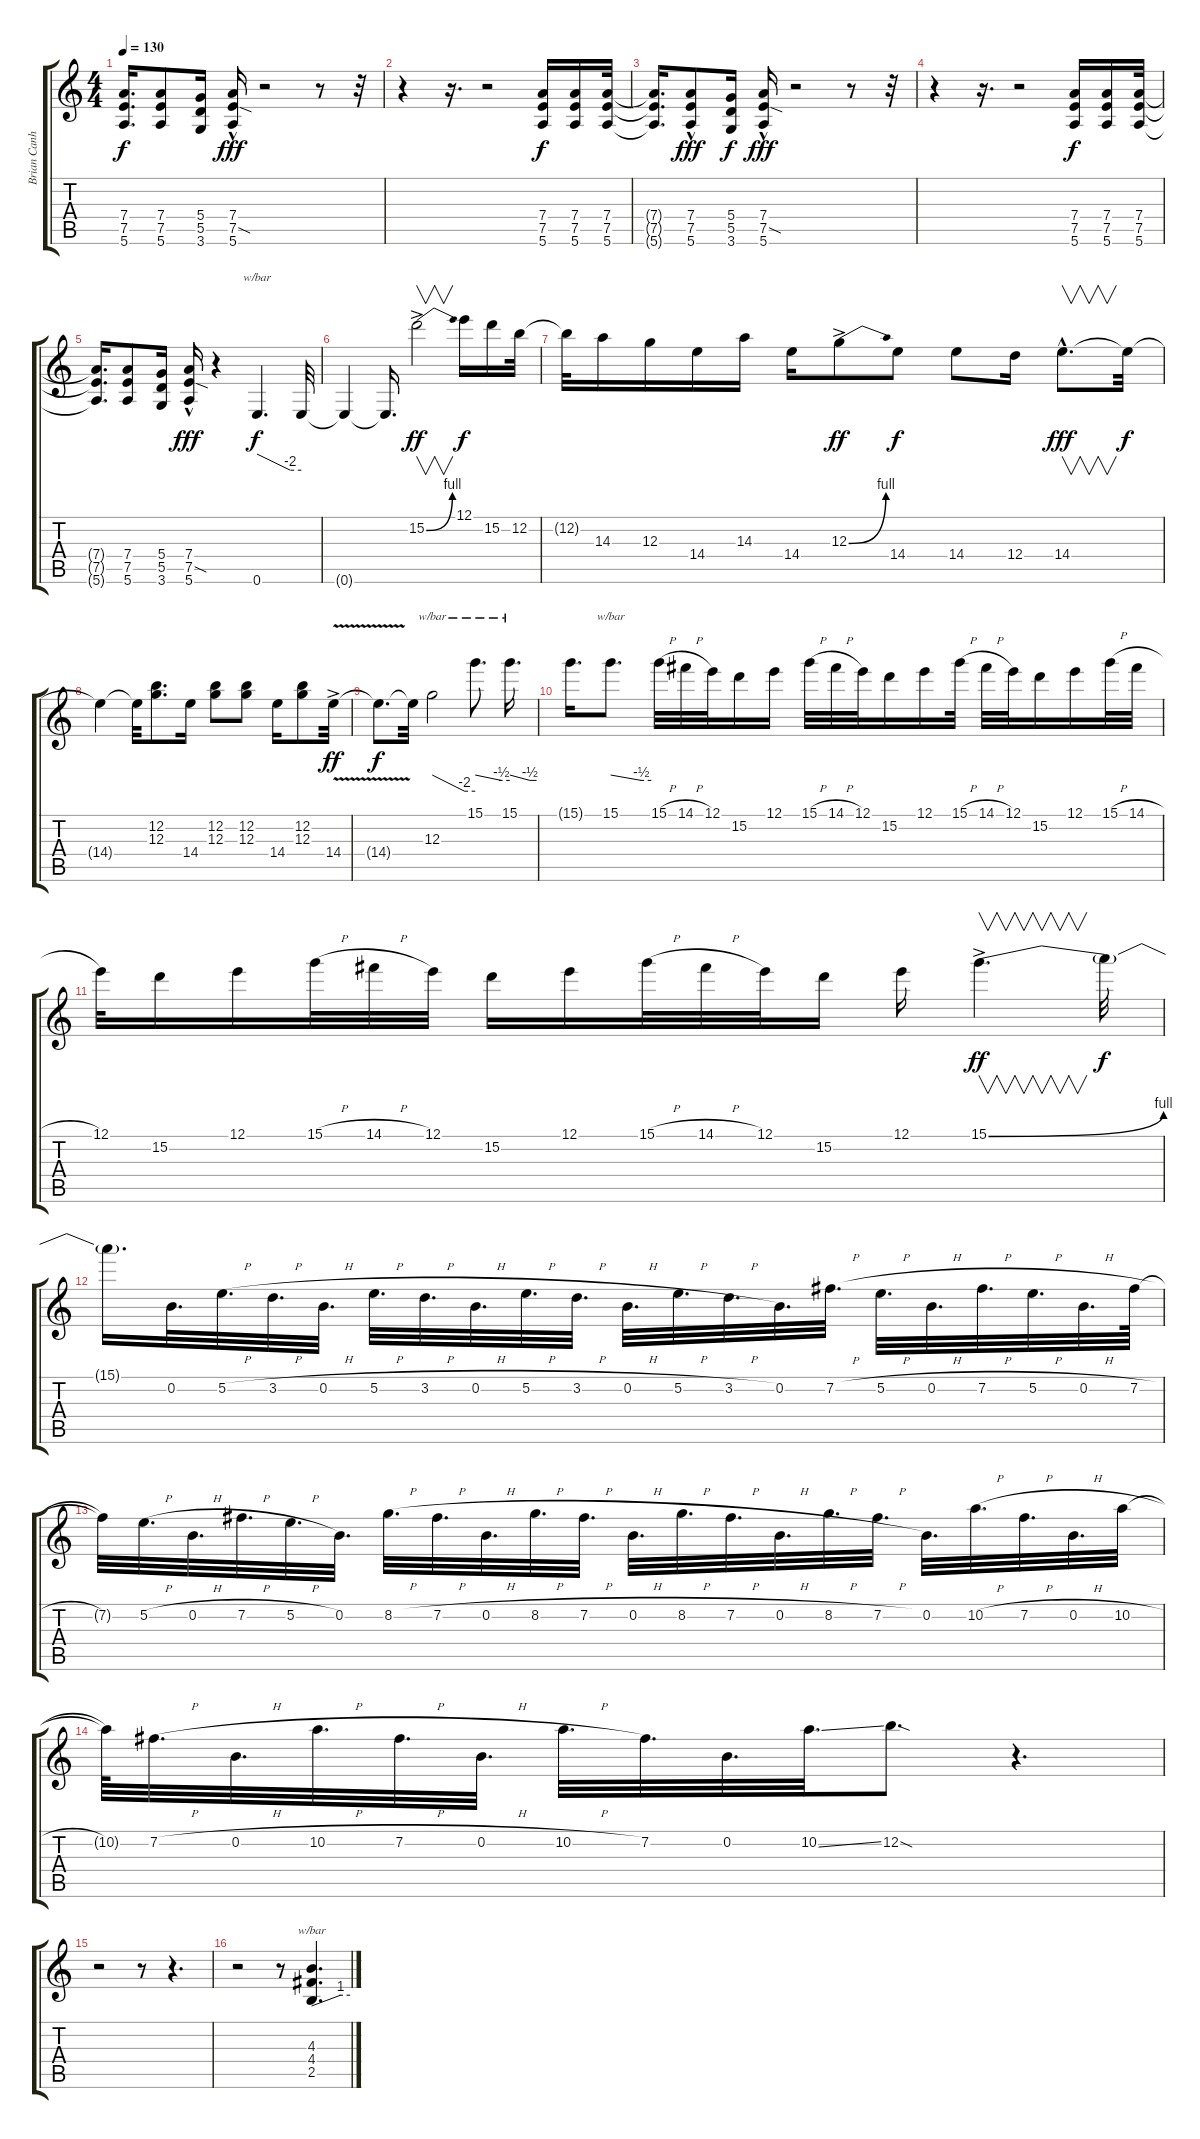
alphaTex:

\track ("Brian Canham " "Brian Canh") {instrument distortionguitar}
\staff {score tabs}
\tuning (E4 B3 G3 D3 A2 E2) {hide}
\ts (4 4)
\tempo 130
\clef g2
\ks c
(7.4{t} 7.5{t} 5.6{t}).16{d dy f} (7.4 7.5 5.6).8 (5.4 5.5 3.6).16 (7.4{hac} 7.5{sod hac} 5.6{hac}).16{dy fff} r.2 r.8 r.32 |
r.4 r.16{d} r.2 (7.4 7.5 5.6).16{dy f} (7.4 7.5 5.6).16 (7.4 7.5 5.6).32 |
(7.4{t} 7.5{t} 5.6{t}).16{d} (7.4{hac} 7.5{hac} 5.6{hac}).8{dy fff} (5.4 5.5 3.6).16{dy f} (7.4{hac} 7.5{sod hac} 5.6{hac}).16{dy fff} r.2 r.8 r.32 |
r.4 r.16{d} r.2 (7.4 7.5 5.6).16{dy f} (7.4 7.5 5.6).16 (7.4 7.5 5.6).32 |
(7.4{t} 7.5{t} 5.6{t}).16{d} (7.4 7.5 5.6).8 (5.4 5.5 3.6).16 (7.4{hac} 7.5{sod hac} 5.6{hac}).16{dy fff} r.4 0.6.4{d tbe (custom default 0 0 45 -8 60 -8) dy f} 0.6{t}.32 |
0.6{t}.4 0.6{t}.16{d} 15.2{be (bend 0 0 60 4) ac}.2{v dy ff} 12.1.16{dy f} 15.2.16 12.2.32 |
12.2{t}.32 14.3.16 12.3.16 14.4.16 14.3.16 14.4.16 12.3{be (bend 0 0 60 4) ac}.8{dy ff} 14.4.8{dy f} 14.4.8 12.4.16 14.4{hac}.8{v d dy fff} 14.4{t}.32{dy f} |
14.4{t}.4 14.4{t}.32 (12.2 12.3).8{d} 14.4.16 (12.2 12.3).8 (12.2 12.3).8 14.4.16 (12.2 12.3).8 14.4{v ac}.32{dy ff} |
14.4{t}.8{d dy f} 14.4{t}.32 12.3.2{tbe (custom default 0 0 45 -8 60 -8)} 15.1.8{d tbe (custom default 0 0 45 -2 60 -2)} 15.1.16{d tbe (custom default 0 0 45 -2 60 -2)} |
15.1{t}.16{d} 15.1.8{d tbe (custom default 0 0 45 -2 60 -2)} 15.1{h}.32 14.1{h}.32 12.1.32 15.2.16 12.1.16 15.1{h}.32 14.1{h}.32 12.1.32 15.2.16 12.1.16 15.1{h}.32 14.1{h}.32 12.1.32 15.2.16 12.1.16 15.1{h}.32 14.1{h}.32 |
12.1.32 15.2.16 12.1.16 15.1{h}.32 14.1{h}.32 12.1.32 15.2.16 12.1.16 15.1{h}.32 14.1{h}.32 12.1.32 15.2.16 12.1.16 15.1{be (bend 0 0 60 4) ac}.4{v d dy ff} 15.1{t}.32{dy f} |
15.1{t}.16{d} 0.2.32{d} 5.2{h}.32{d} 3.2{h}.32{d} 0.2{h}.32{d} 5.2{h}.32{d} 3.2{h}.32{d} 0.2{h}.32{d} 5.2{h}.32{d} 3.2{h}.32{d} 0.2{h}.32{d} 5.2{h}.32{d} 3.2{h}.32{d} 0.2.32{d} 7.2{h}.32{d} 5.2{h}.32{d} 0.2{h}.32{d} 7.2{h}.32{d} 5.2{h}.32{d} 0.2{h}.32{d} 7.2{h}.64 |
7.2{t}.32 5.2{h}.32{d} 0.2{h}.32{d} 7.2{h}.32{d} 5.2{h}.32{d} 0.2.32{d} 8.2{h}.32{d} 7.2{h}.32{d} 0.2{h}.32{d} 8.2{h}.32{d} 7.2{h}.32{d} 0.2{h}.32{d} 8.2{h}.32{d} 7.2{h}.32{d} 0.2{h}.32{d} 8.2{h}.32{d} 7.2{h}.32{d} 0.2.32{d} 10.2{h}.32{d} 7.2{h}.32{d} 0.2{h}.32{d} 10.2{h}.32 |
10.2{t}.64 7.2{h}.32{d} 0.2{h}.32{d} 10.2{h}.32{d} 7.2{h}.32{d} 0.2{h}.32{d} 10.2{h}.32{d} 7.2.32{d} 0.2.32{d} 10.2{ss}.32{d} 12.2{sod}.8{d} r.4{d} |
r.2 r.8 r.4{d} |
r.2 r.8 (4.3 4.4 2.5).4{d tbe (custom default 0 0 45 4 60 4)}
